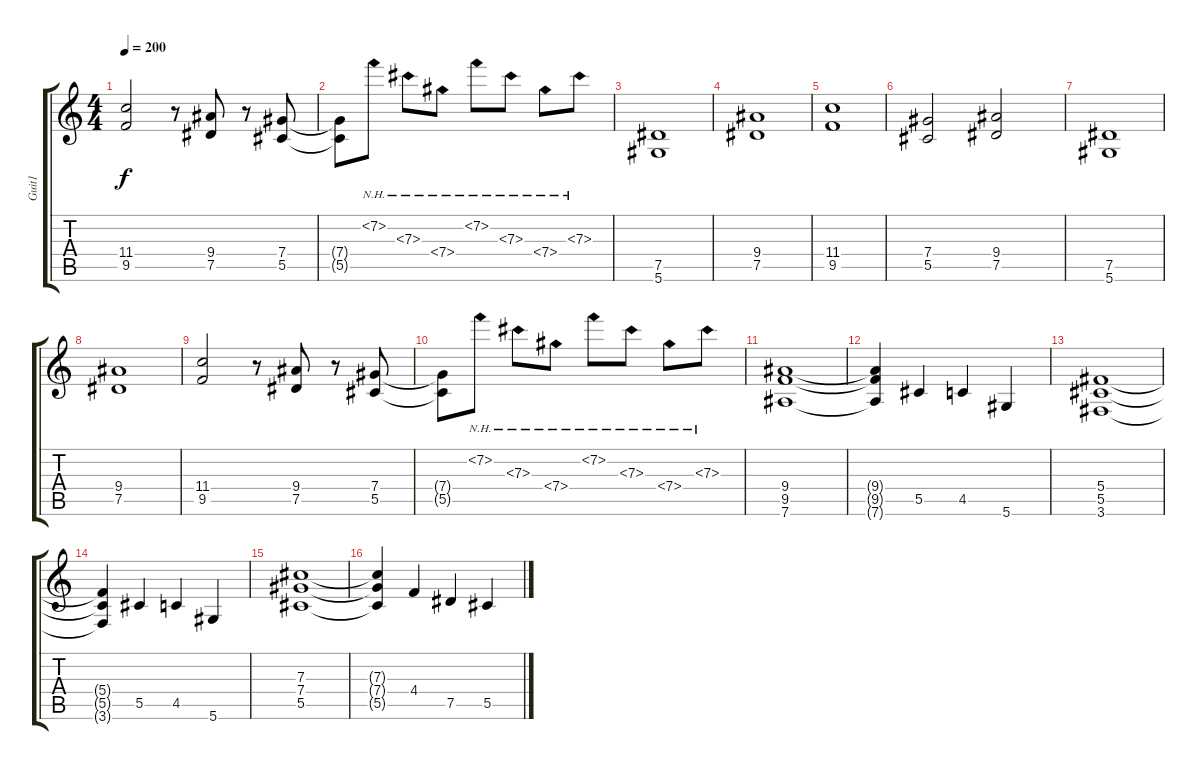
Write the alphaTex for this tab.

\track ("Guit1" "Guit1") {instrument distortionguitar}
\staff {score tabs}
\tuning (Eb4 Bb3 Gb3 Db3 Ab2 Eb2) {hide}
\ts (4 4)
\tempo 200
\clef g2
\ks c
(11.4 9.5).2{dy f} r.8 (9.4 7.5).8 r.8 (7.4 5.5).8 |
(7.4{t} 5.5{t}).8 7.2{nh}.8 7.3{nh}.8 7.4{nh}.8 7.2{nh}.8 7.3{nh}.8 7.4{nh}.8 7.3{nh}.8 |
(7.5 5.6).1 |
(9.4 7.5).1 |
(11.4 9.5).1 |
(7.4 5.5).2 (9.4 7.5).2 |
(7.5 5.6).1 |
(9.4 7.5).1 |
(11.4 9.5).2 r.8 (9.4 7.5).8 r.8 (7.4 5.5).8 |
(7.4{t} 5.5{t}).8 7.2{nh}.8 7.3{nh}.8 7.4{nh}.8 7.2{nh}.8 7.3{nh}.8 7.4{nh}.8 7.3{nh}.8 |
(9.4 9.5 7.6).1 |
(9.4{t} 9.5{t} 7.6{t}).4 5.5.4 4.5.4 5.6.4 |
(5.4 5.5 3.6).1 |
(5.4{t} 5.5{t} 3.6{t}).4 5.5.4 4.5.4 5.6.4 |
(7.3 7.4 5.5).1 |
(7.3{t} 7.4{t} 5.5{t}).4 4.4.4 7.5.4 5.5.4
